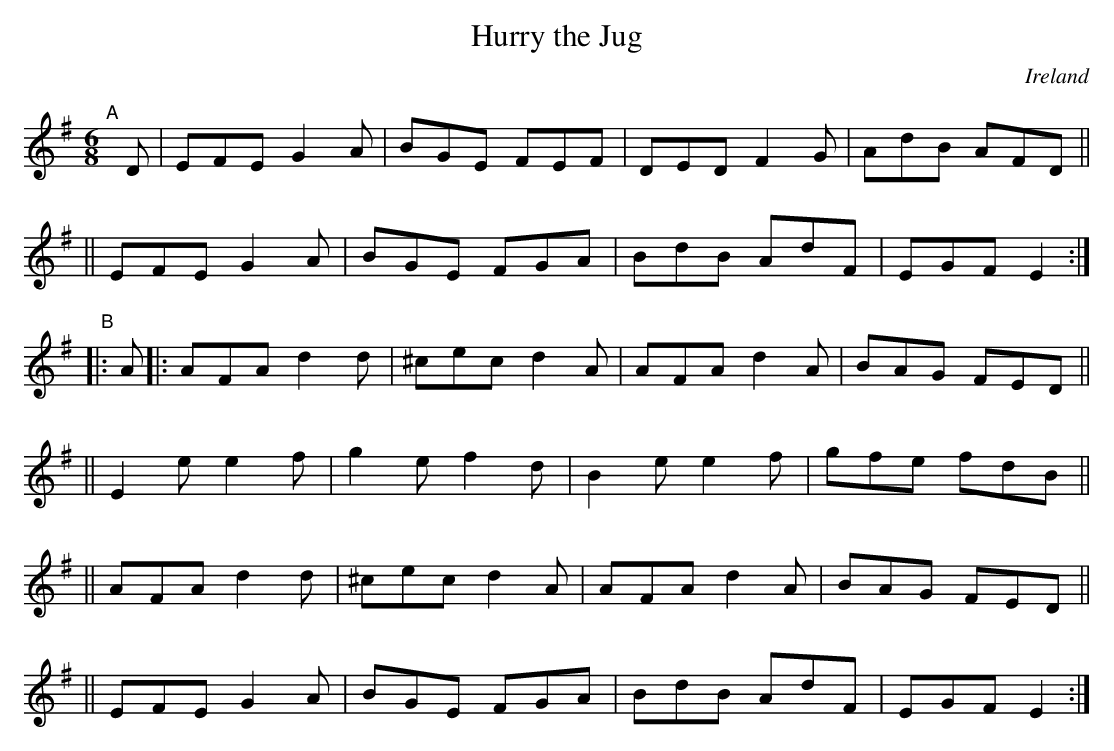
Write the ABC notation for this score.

X:1
T: Hurry the Jug
O: Ireland
M: 6/8
L: 1/8
K: Em
"^A"[|] D \
|  EFE G2A | BGE FEF | DED F2G | AdB AFD ||
|| EFE G2A | BGE FGA | BdB AdF | EGF E2 :|
"^B"|: A \
|: AFA d2d | ^cec d2A | AFA d2A | BAG FED ||
|| E2e e2f |  g2e f2d | B2e e2f | gfe fdB ||
|| AFA d2d | ^cec d2A | AFA d2A | BAG FED ||
|| EFE G2A |  BGE FGA | BdB AdF | EGF E2 :|
